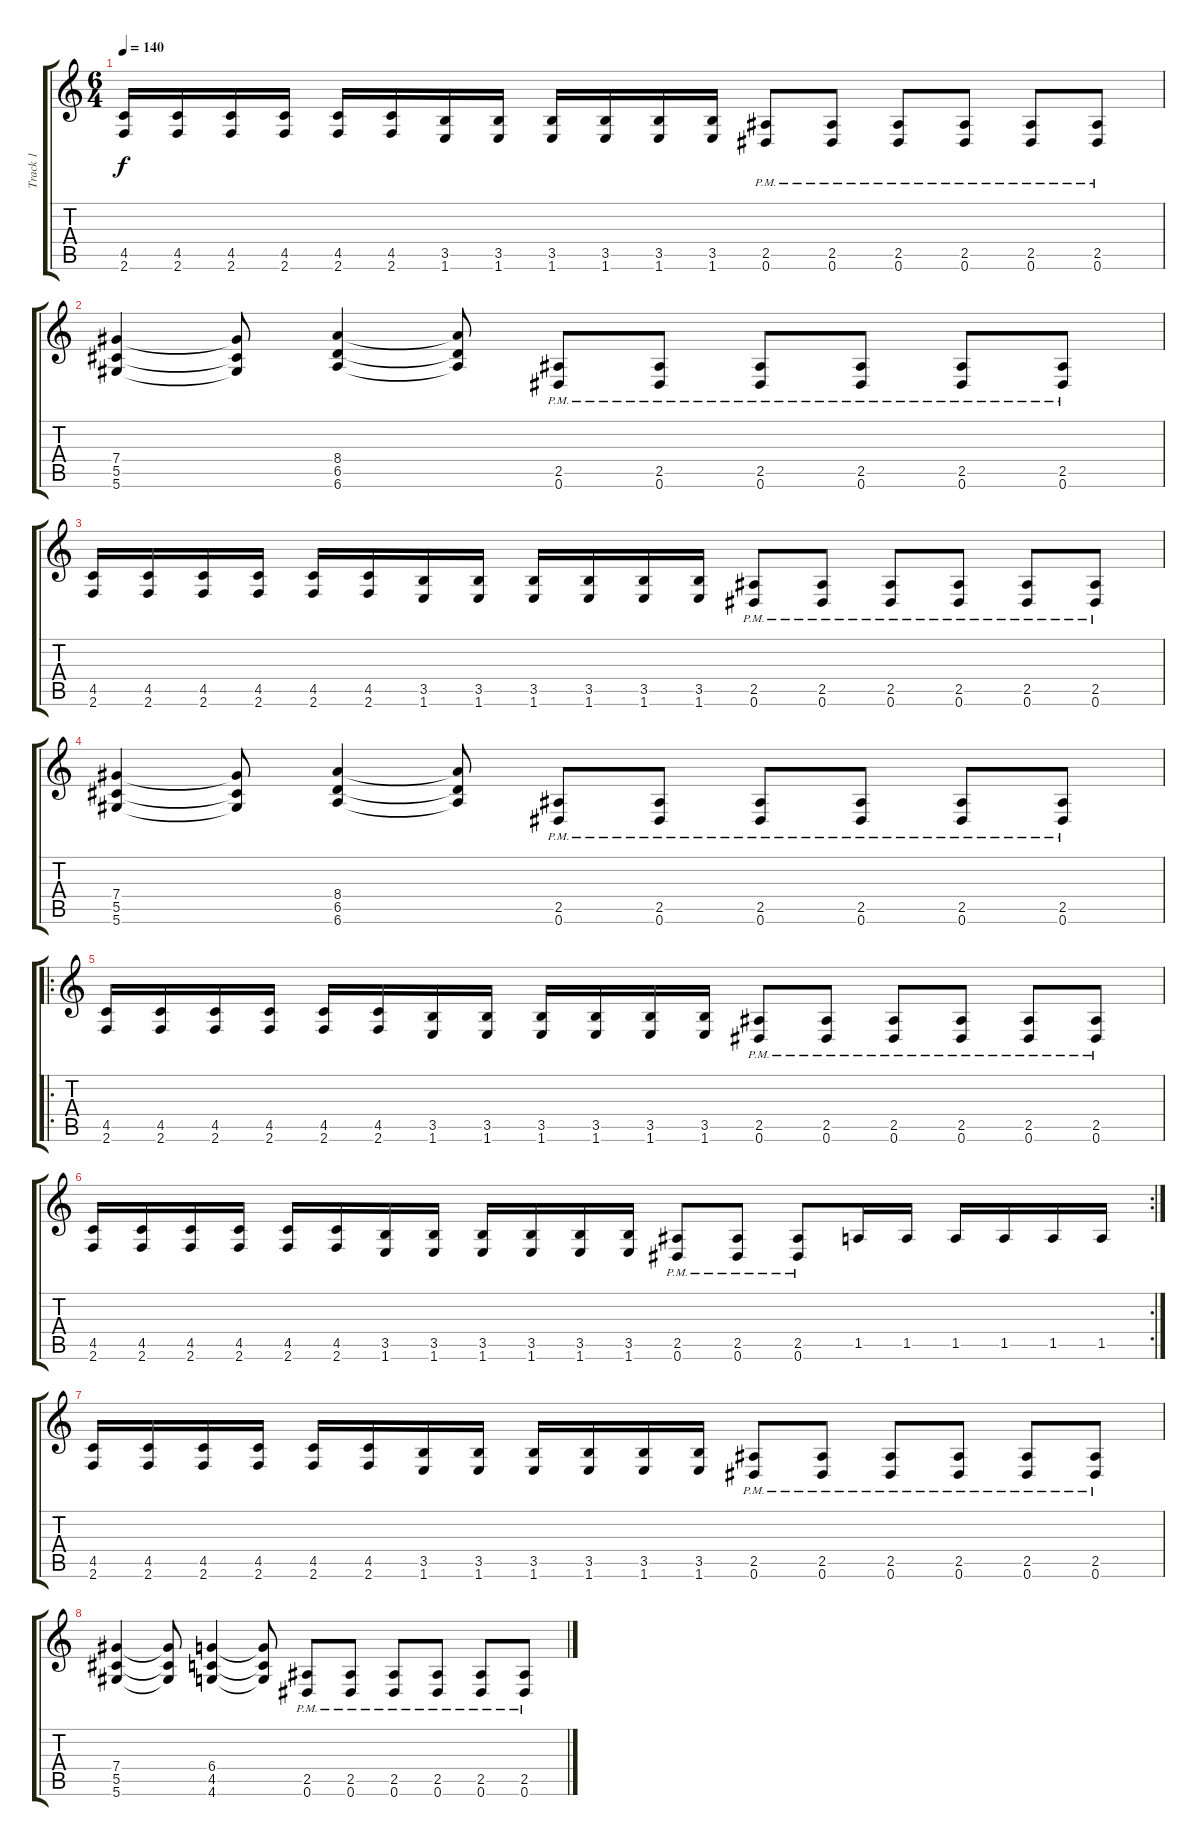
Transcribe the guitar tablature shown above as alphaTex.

\track ("Track 1" "Track 1") {instrument distortionguitar}
\staff {score tabs}
\tuning (Eb4 Bb3 Gb3 Db3 Ab2 Eb2) {hide}
\ts (6 4)
\tempo 140
\clef g2
\ks c
(4.5 2.6).16{dy f} (4.5 2.6).16 (4.5 2.6).16 (4.5 2.6).16 (4.5 2.6).16 (4.5 2.6).16 (3.5 1.6).16 (3.5 1.6).16 (3.5 1.6).16 (3.5 1.6).16 (3.5 1.6).16 (3.5 1.6).16 (2.5{pm} 0.6{pm}).8 (2.5{pm} 0.6{pm}).8 (2.5{pm} 0.6{pm}).8 (2.5{pm} 0.6{pm}).8 (2.5{pm} 0.6{pm}).8 (2.5{pm} 0.6{pm}).8 |
(7.4 5.5 5.6).4 (7.4{t} 5.5{t} 5.6{t}).8 (8.4 6.5 6.6).4 (8.4{t} 6.5{t} 6.6{t}).8 (2.5{pm} 0.6{pm}).8 (2.5{pm} 0.6{pm}).8 (2.5{pm} 0.6{pm}).8 (2.5{pm} 0.6{pm}).8 (2.5{pm} 0.6{pm}).8 (2.5{pm} 0.6{pm}).8 |
(4.5 2.6).16 (4.5 2.6).16 (4.5 2.6).16 (4.5 2.6).16 (4.5 2.6).16 (4.5 2.6).16 (3.5 1.6).16 (3.5 1.6).16 (3.5 1.6).16 (3.5 1.6).16 (3.5 1.6).16 (3.5 1.6).16 (2.5{pm} 0.6{pm}).8 (2.5{pm} 0.6{pm}).8 (2.5{pm} 0.6{pm}).8 (2.5{pm} 0.6{pm}).8 (2.5{pm} 0.6{pm}).8 (2.5{pm} 0.6{pm}).8 |
(7.4 5.5 5.6).4 (7.4{t} 5.5{t} 5.6{t}).8 (8.4 6.5 6.6).4 (8.4{t} 6.5{t} 6.6{t}).8 (2.5{pm} 0.6{pm}).8 (2.5{pm} 0.6{pm}).8 (2.5{pm} 0.6{pm}).8 (2.5{pm} 0.6{pm}).8 (2.5{pm} 0.6{pm}).8 (2.5{pm} 0.6{pm}).8 |
\ro
(4.5 2.6).16 (4.5 2.6).16 (4.5 2.6).16 (4.5 2.6).16 (4.5 2.6).16 (4.5 2.6).16 (3.5 1.6).16 (3.5 1.6).16 (3.5 1.6).16 (3.5 1.6).16 (3.5 1.6).16 (3.5 1.6).16 (2.5{pm} 0.6{pm}).8 (2.5{pm} 0.6{pm}).8 (2.5{pm} 0.6{pm}).8 (2.5{pm} 0.6{pm}).8 (2.5{pm} 0.6{pm}).8 (2.5{pm} 0.6{pm}).8 |
\rc 2
(4.5 2.6).16 (4.5 2.6).16 (4.5 2.6).16 (4.5 2.6).16 (4.5 2.6).16 (4.5 2.6).16 (3.5 1.6).16 (3.5 1.6).16 (3.5 1.6).16 (3.5 1.6).16 (3.5 1.6).16 (3.5 1.6).16 (2.5{pm} 0.6{pm}).8 (2.5{pm} 0.6{pm}).8 (2.5{pm} 0.6{pm}).8 1.5.16 1.5.16 1.5.16 1.5.16 1.5.16 1.5.16 |
(4.5 2.6).16 (4.5 2.6).16 (4.5 2.6).16 (4.5 2.6).16 (4.5 2.6).16 (4.5 2.6).16 (3.5 1.6).16 (3.5 1.6).16 (3.5 1.6).16 (3.5 1.6).16 (3.5 1.6).16 (3.5 1.6).16 (2.5{pm} 0.6{pm}).8 (2.5{pm} 0.6{pm}).8 (2.5{pm} 0.6{pm}).8 (2.5{pm} 0.6{pm}).8 (2.5{pm} 0.6{pm}).8 (2.5{pm} 0.6{pm}).8 |
(7.4 5.5 5.6).4 (7.4{t} 5.5{t} 5.6{t}).8 (6.4 4.5 4.6).4 (6.4{t} 4.5{t} 4.6{t}).8 (2.5{pm} 0.6{pm}).8 (2.5{pm} 0.6{pm}).8 (2.5{pm} 0.6{pm}).8 (2.5{pm} 0.6{pm}).8 (2.5{pm} 0.6{pm}).8 (2.5{pm} 0.6{pm}).8
